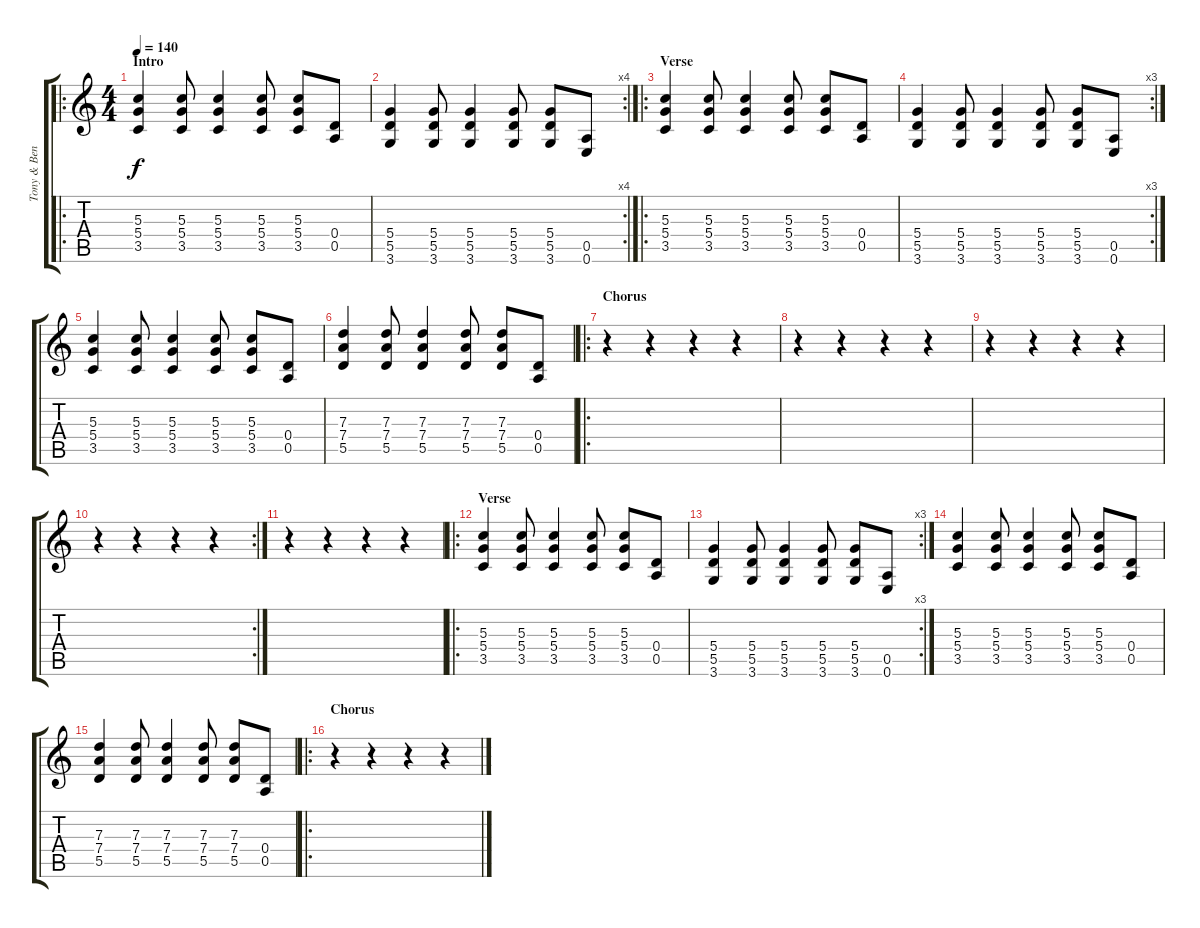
\track ("Tony & Ben" "Tony & Ben") {instrument electricguitarclean}
\staff {score tabs}
\tuning (E4 B3 G3 D3 A2 E2) {hide}
\ro
\ts (4 4)
\section ("" "Intro")
\tempo 140
\clef g2
\ks c
(5.3 5.4 3.5).4{dy f instrument electricguitarclean} (5.3 5.4 3.5).8 (5.3 5.4 3.5).4 (5.3 5.4 3.5).8 (5.3 5.4 3.5).8 (0.4 0.5).8 |
\rc 4
(5.4 5.5 3.6).4 (5.4 5.5 3.6).8 (5.4 5.5 3.6).4 (5.4 5.5 3.6).8 (5.4 5.5 3.6).8 (0.5 0.6).8 |
\ro
\section ("" "Verse")
(5.3 5.4 3.5).4 (5.3 5.4 3.5).8 (5.3 5.4 3.5).4 (5.3 5.4 3.5).8 (5.3 5.4 3.5).8 (0.4 0.5).8 |
\rc 3
(5.4 5.5 3.6).4 (5.4 5.5 3.6).8 (5.4 5.5 3.6).4 (5.4 5.5 3.6).8 (5.4 5.5 3.6).8 (0.5 0.6).8 |
(5.3 5.4 3.5).4 (5.3 5.4 3.5).8 (5.3 5.4 3.5).4 (5.3 5.4 3.5).8 (5.3 5.4 3.5).8 (0.4 0.5).8 |
(7.3 7.4 5.5).4 (7.3 7.4 5.5).8 (7.3 7.4 5.5).4 (7.3 7.4 5.5).8 (7.3 7.4 5.5).8 (0.4 0.5).8 |
\ro
\section ("" "Chorus")
r.4 r.4 r.4 r.4 |
r.4 r.4 r.4 r.4 |
r.4 r.4 r.4 r.4 |
\rc 2
r.4 r.4 r.4 r.4 |
r.4 r.4 r.4 r.4 |
\ro
\section ("" "Verse")
(5.3 5.4 3.5).4 (5.3 5.4 3.5).8 (5.3 5.4 3.5).4 (5.3 5.4 3.5).8 (5.3 5.4 3.5).8 (0.4 0.5).8 |
\rc 3
(5.4 5.5 3.6).4 (5.4 5.5 3.6).8 (5.4 5.5 3.6).4 (5.4 5.5 3.6).8 (5.4 5.5 3.6).8 (0.5 0.6).8 |
(5.3 5.4 3.5).4 (5.3 5.4 3.5).8 (5.3 5.4 3.5).4 (5.3 5.4 3.5).8 (5.3 5.4 3.5).8 (0.4 0.5).8 |
(7.3 7.4 5.5).4 (7.3 7.4 5.5).8 (7.3 7.4 5.5).4 (7.3 7.4 5.5).8 (7.3 7.4 5.5).8 (0.4 0.5).8 |
\ro
\section ("" "Chorus")
r.4 r.4 r.4 r.4
